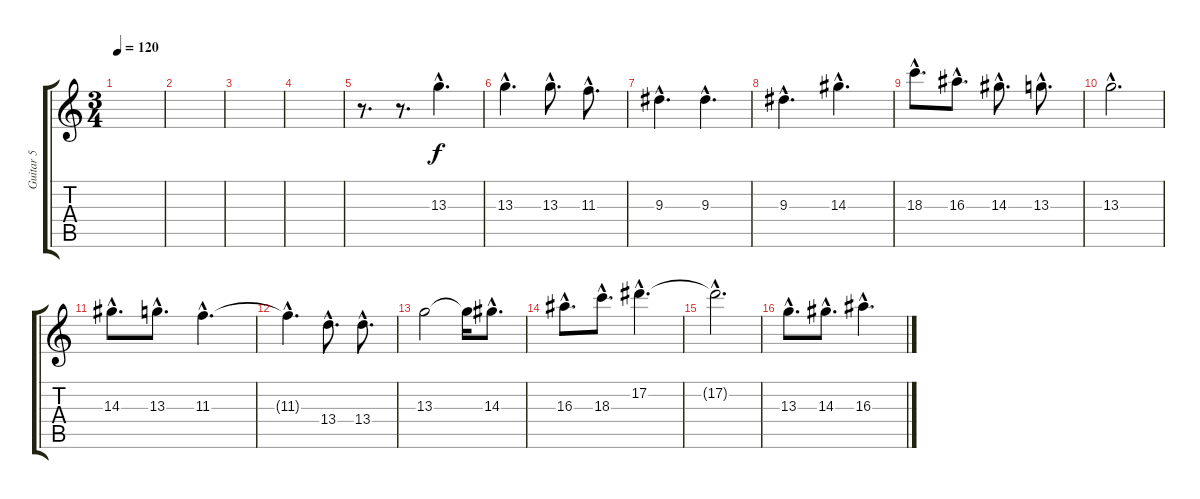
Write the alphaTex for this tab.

\track ("Guitar 5" "Guitar 5") {instrument overdrivenguitar}
\staff {score tabs}
\tuning (Eb4 Bb3 Gb3 Db3 Ab2 Eb2) {hide}
\ts (3 4)
\tempo 120
\clef g2
\ks c
|
|
|
|
r.8{d} r.8{d} 13.3{hac}.4{d} |
13.3{hac}.4{d} 13.3{hac}.8{d} 11.3{hac}.8{d} |
9.3{hac}.4{d} 9.3{hac}.4{d} |
9.3{hac}.4{d} 14.3{hac}.4{d} |
18.3{hac}.8{d} 16.3{hac}.8{d} 14.3{hac}.8{d} 13.3{hac}.8{d} |
13.3{hac}.2{d} |
14.3{hac}.8{d} 13.3{hac}.8{d} 11.3{hac}.4{d} |
11.3{hac t}.4{d} 13.4{hac}.8{d} 13.4{hac}.8{d} |
13.3.2 13.3{t}.16 14.3{hac}.8{d} |
16.3{hac}.8{d} 18.3{hac}.8{d} 17.2{hac}.4{d} |
17.2{hac t}.2{d} |
13.3{hac}.8{d} 14.3{hac}.8{d} 16.3{hac}.4{d}
